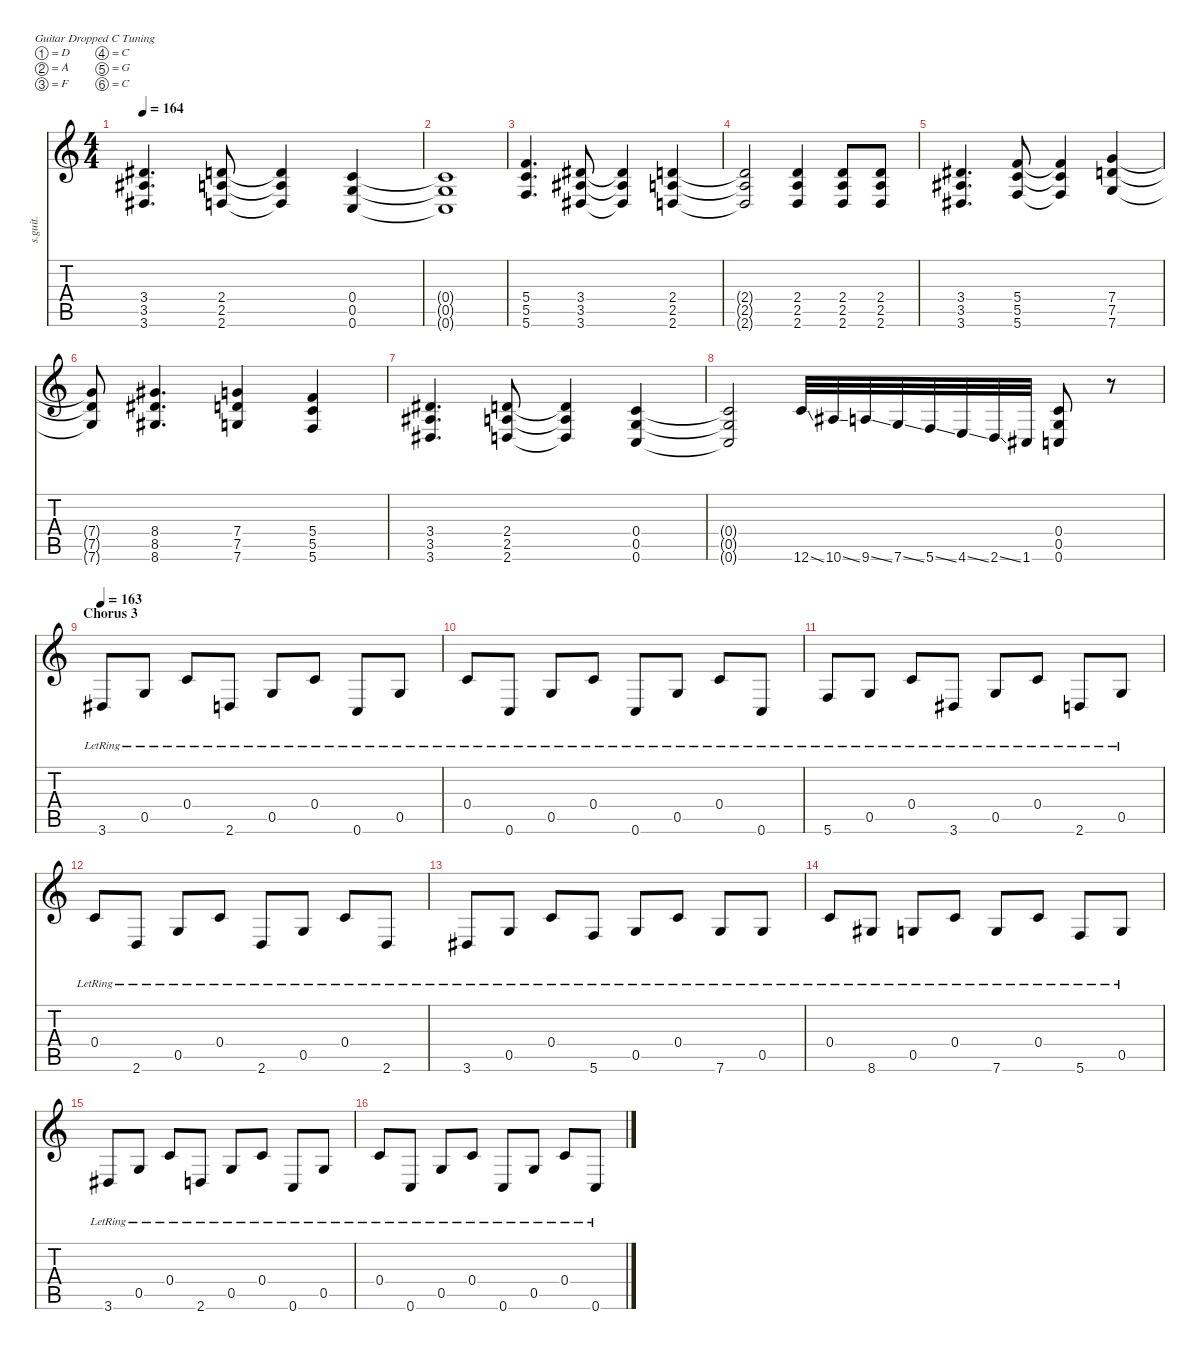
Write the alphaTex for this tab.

\defaultSystemsLayout 4
\hideDynamics
\bracketExtendMode nobrackets
\track ("Daron Malakian | Main" "s.guit.") {instrument electricguitarclean}
\staff {score tabs}
\tuning (D4 A3 F3 C3 G2 C2)
\ts (4 4)
\tempo 164
\clef g2
\ks c
(3.4{acc #} 3.5{acc #} 3.6{acc #}).4{d lyrics (0 "") lyrics (1 "") lyrics (2 "") lyrics (3 "") lyrics (4 "") dy ppp} (2.4 2.5 2.6).8{lyrics (0 "") lyrics (1 "") lyrics (2 "") lyrics (3 "") lyrics (4 "")} (2.4{t} 2.5{t} 2.6{t}).4{lyrics (0 "") lyrics (1 "") lyrics (2 "") lyrics (3 "") lyrics (4 "")} (0.4 0.5 0.6).4{lyrics (0 "") lyrics (1 "") lyrics (2 "") lyrics (3 "") lyrics (4 "")} |
(0.4{t} 0.5{t} 0.6{t}).1{lyrics (0 "") lyrics (1 "") lyrics (2 "") lyrics (3 "") lyrics (4 "")} |
(5.4 5.5 5.6).4{d lyrics (0 "") lyrics (1 "") lyrics (2 "") lyrics (3 "") lyrics (4 "")} (3.4{acc #} 3.5{acc #} 3.6{acc #}).8{lyrics (0 "") lyrics (1 "") lyrics (2 "") lyrics (3 "") lyrics (4 "")} (3.4{t acc #} 3.5{t acc #} 3.6{t acc #}).4{lyrics (0 "") lyrics (1 "") lyrics (2 "") lyrics (3 "") lyrics (4 "")} (2.4 2.5 2.6).4{lyrics (0 "") lyrics (1 "") lyrics (2 "") lyrics (3 "") lyrics (4 "")} |
(2.4{t} 2.5{t} 2.6{t}).2{lyrics (0 "") lyrics (1 "") lyrics (2 "") lyrics (3 "") lyrics (4 "")} (2.4 2.5 2.6).4{lyrics (0 "") lyrics (1 "") lyrics (2 "") lyrics (3 "") lyrics (4 "")} (2.4 2.5 2.6).8{lyrics (0 "") lyrics (1 "") lyrics (2 "") lyrics (3 "") lyrics (4 "")} (2.4 2.5 2.6).8{lyrics (0 "") lyrics (1 "") lyrics (2 "") lyrics (3 "") lyrics (4 "")} |
(3.4{acc #} 3.5{acc #} 3.6{acc #}).4{d lyrics (0 "") lyrics (1 "") lyrics (2 "") lyrics (3 "") lyrics (4 "")} (5.4 5.5 5.6).8{lyrics (0 "") lyrics (1 "") lyrics (2 "") lyrics (3 "") lyrics (4 "")} (5.4{t} 5.5{t} 5.6{t}).4{lyrics (0 "") lyrics (1 "") lyrics (2 "") lyrics (3 "") lyrics (4 "")} (7.4 7.5 7.6).4{lyrics (0 "") lyrics (1 "") lyrics (2 "") lyrics (3 "") lyrics (4 "")} |
(7.4{t} 7.5{t} 7.6{t}).8{lyrics (0 "") lyrics (1 "") lyrics (2 "") lyrics (3 "") lyrics (4 "")} (8.4{acc #} 8.5{acc #} 8.6{acc #}).4{d lyrics (0 "") lyrics (1 "") lyrics (2 "") lyrics (3 "") lyrics (4 "")} (7.4 7.5 7.6).4{lyrics (0 "") lyrics (1 "") lyrics (2 "") lyrics (3 "") lyrics (4 "")} (5.4 5.5 5.6).4{lyrics (0 "") lyrics (1 "") lyrics (2 "") lyrics (3 "") lyrics (4 "")} |
(3.4{acc #} 3.5{acc #} 3.6{acc #}).4{d lyrics (0 "") lyrics (1 "") lyrics (2 "") lyrics (3 "") lyrics (4 "")} (2.4 2.5 2.6).8{lyrics (0 "") lyrics (1 "") lyrics (2 "") lyrics (3 "") lyrics (4 "")} (2.4{t} 2.5{t} 2.6{t}).4{lyrics (0 "") lyrics (1 "") lyrics (2 "") lyrics (3 "") lyrics (4 "")} (0.4 0.5 0.6).4{lyrics (0 "") lyrics (1 "") lyrics (2 "") lyrics (3 "") lyrics (4 "")} |
(0.4{t} 0.5{t} 0.6{t}).2{lyrics (0 "") lyrics (1 "") lyrics (2 "") lyrics (3 "") lyrics (4 "")} 12.6{ss}.32{lyrics (0 "") lyrics (1 "") lyrics (2 "") lyrics (3 "") lyrics (4 "")} 10.6{ss acc #}.32{lyrics (0 "") lyrics (1 "") lyrics (2 "") lyrics (3 "") lyrics (4 "")} 9.6{ss}.32{lyrics (0 "") lyrics (1 "") lyrics (2 "") lyrics (3 "") lyrics (4 "")} 7.6{ss}.32{lyrics (0 "") lyrics (1 "") lyrics (2 "") lyrics (3 "") lyrics (4 "")} 5.6{ss}.32{lyrics (0 "") lyrics (1 "") lyrics (2 "") lyrics (3 "") lyrics (4 "")} 4.6{ss}.32{lyrics (0 "") lyrics (1 "") lyrics (2 "") lyrics (3 "") lyrics (4 "")} 2.6{ss}.32{lyrics (0 "") lyrics (1 "") lyrics (2 "") lyrics (3 "") lyrics (4 "")} 1.6{acc #}.32{lyrics (0 "") lyrics (1 "") lyrics (2 "") lyrics (3 "") lyrics (4 "")} (0.4 0.5 0.6).8{lyrics (0 "") lyrics (1 "") lyrics (2 "") lyrics (3 "") lyrics (4 "")} r.8 |
\section ("" "Chorus 3")
\tempo 163
3.6{lr acc #}.8{lyrics (0 "") lyrics (1 "") lyrics (2 "") lyrics (3 "") lyrics (4 "") dy f} 0.5{lr}.8{lyrics (0 "") lyrics (1 "") lyrics (2 "") lyrics (3 "") lyrics (4 "")} 0.4{lr}.8{lyrics (0 "") lyrics (1 "") lyrics (2 "") lyrics (3 "") lyrics (4 "")} 2.6{lr}.8{lyrics (0 "") lyrics (1 "") lyrics (2 "") lyrics (3 "") lyrics (4 "")} 0.5{lr}.8{lyrics (0 "") lyrics (1 "") lyrics (2 "") lyrics (3 "") lyrics (4 "")} 0.4{lr}.8{lyrics (0 "") lyrics (1 "") lyrics (2 "") lyrics (3 "") lyrics (4 "")} 0.6{lr}.8{lyrics (0 "") lyrics (1 "") lyrics (2 "") lyrics (3 "") lyrics (4 "")} 0.5{lr}.8{lyrics (0 "") lyrics (1 "") lyrics (2 "") lyrics (3 "") lyrics (4 "")} |
0.4{lr}.8{lyrics (0 "") lyrics (1 "") lyrics (2 "") lyrics (3 "") lyrics (4 "")} 0.6{lr}.8{lyrics (0 "") lyrics (1 "") lyrics (2 "") lyrics (3 "") lyrics (4 "")} 0.5{lr}.8{lyrics (0 "") lyrics (1 "") lyrics (2 "") lyrics (3 "") lyrics (4 "")} 0.4{lr}.8{lyrics (0 "") lyrics (1 "") lyrics (2 "") lyrics (3 "") lyrics (4 "")} 0.6{lr}.8{lyrics (0 "") lyrics (1 "") lyrics (2 "") lyrics (3 "") lyrics (4 "")} 0.5{lr}.8{lyrics (0 "") lyrics (1 "") lyrics (2 "") lyrics (3 "") lyrics (4 "")} 0.4{lr}.8{lyrics (0 "") lyrics (1 "") lyrics (2 "") lyrics (3 "") lyrics (4 "")} 0.6{lr}.8{lyrics (0 "") lyrics (1 "") lyrics (2 "") lyrics (3 "") lyrics (4 "")} |
5.6{lr}.8{lyrics (0 "") lyrics (1 "") lyrics (2 "") lyrics (3 "") lyrics (4 "")} 0.5{lr}.8{lyrics (0 "") lyrics (1 "") lyrics (2 "") lyrics (3 "") lyrics (4 "")} 0.4{lr}.8{lyrics (0 "") lyrics (1 "") lyrics (2 "") lyrics (3 "") lyrics (4 "")} 3.6{lr acc #}.8{lyrics (0 "") lyrics (1 "") lyrics (2 "") lyrics (3 "") lyrics (4 "")} 0.5{lr}.8{lyrics (0 "") lyrics (1 "") lyrics (2 "") lyrics (3 "") lyrics (4 "")} 0.4{lr}.8{lyrics (0 "") lyrics (1 "") lyrics (2 "") lyrics (3 "") lyrics (4 "")} 2.6{lr}.8{lyrics (0 "") lyrics (1 "") lyrics (2 "") lyrics (3 "") lyrics (4 "")} 0.5{lr}.8{lyrics (0 "") lyrics (1 "") lyrics (2 "") lyrics (3 "") lyrics (4 "")} |
0.4{lr}.8{lyrics (0 "") lyrics (1 "") lyrics (2 "") lyrics (3 "") lyrics (4 "")} 2.6{lr}.8{lyrics (0 "") lyrics (1 "") lyrics (2 "") lyrics (3 "") lyrics (4 "")} 0.5{lr}.8{lyrics (0 "") lyrics (1 "") lyrics (2 "") lyrics (3 "") lyrics (4 "")} 0.4{lr}.8{lyrics (0 "") lyrics (1 "") lyrics (2 "") lyrics (3 "") lyrics (4 "")} 2.6{lr}.8{lyrics (0 "") lyrics (1 "") lyrics (2 "") lyrics (3 "") lyrics (4 "")} 0.5{lr}.8{lyrics (0 "") lyrics (1 "") lyrics (2 "") lyrics (3 "") lyrics (4 "")} 0.4{lr}.8{lyrics (0 "") lyrics (1 "") lyrics (2 "") lyrics (3 "") lyrics (4 "")} 2.6{lr}.8{lyrics (0 "") lyrics (1 "") lyrics (2 "") lyrics (3 "") lyrics (4 "")} |
3.6{lr acc #}.8{lyrics (0 "") lyrics (1 "") lyrics (2 "") lyrics (3 "") lyrics (4 "")} 0.5{lr}.8{lyrics (0 "") lyrics (1 "") lyrics (2 "") lyrics (3 "") lyrics (4 "")} 0.4{lr}.8{lyrics (0 "") lyrics (1 "") lyrics (2 "") lyrics (3 "") lyrics (4 "")} 5.6{lr}.8{lyrics (0 "") lyrics (1 "") lyrics (2 "") lyrics (3 "") lyrics (4 "")} 0.5{lr}.8{lyrics (0 "") lyrics (1 "") lyrics (2 "") lyrics (3 "") lyrics (4 "")} 0.4{lr}.8{lyrics (0 "") lyrics (1 "") lyrics (2 "") lyrics (3 "") lyrics (4 "")} 7.6{lr}.8{lyrics (0 "") lyrics (1 "") lyrics (2 "") lyrics (3 "") lyrics (4 "")} 0.5{lr}.8{lyrics (0 "") lyrics (1 "") lyrics (2 "") lyrics (3 "") lyrics (4 "")} |
0.4{lr}.8{lyrics (0 "") lyrics (1 "") lyrics (2 "") lyrics (3 "") lyrics (4 "")} 8.6{lr acc #}.8{lyrics (0 "") lyrics (1 "") lyrics (2 "") lyrics (3 "") lyrics (4 "")} 0.5{lr}.8{lyrics (0 "") lyrics (1 "") lyrics (2 "") lyrics (3 "") lyrics (4 "")} 0.4{lr}.8{lyrics (0 "") lyrics (1 "") lyrics (2 "") lyrics (3 "") lyrics (4 "")} 7.6{lr}.8{lyrics (0 "") lyrics (1 "") lyrics (2 "") lyrics (3 "") lyrics (4 "")} 0.4{lr}.8{lyrics (0 "") lyrics (1 "") lyrics (2 "") lyrics (3 "") lyrics (4 "")} 5.6{lr}.8{lyrics (0 "") lyrics (1 "") lyrics (2 "") lyrics (3 "") lyrics (4 "")} 0.5{lr}.8{lyrics (0 "") lyrics (1 "") lyrics (2 "") lyrics (3 "") lyrics (4 "")} |
3.6{lr acc #}.8{lyrics (0 "") lyrics (1 "") lyrics (2 "") lyrics (3 "") lyrics (4 "")} 0.5{lr}.8{lyrics (0 "") lyrics (1 "") lyrics (2 "") lyrics (3 "") lyrics (4 "")} 0.4{lr}.8{lyrics (0 "") lyrics (1 "") lyrics (2 "") lyrics (3 "") lyrics (4 "")} 2.6{lr}.8{lyrics (0 "") lyrics (1 "") lyrics (2 "") lyrics (3 "") lyrics (4 "")} 0.5{lr}.8{lyrics (0 "") lyrics (1 "") lyrics (2 "") lyrics (3 "") lyrics (4 "")} 0.4{lr}.8{lyrics (0 "") lyrics (1 "") lyrics (2 "") lyrics (3 "") lyrics (4 "")} 0.6{lr}.8{lyrics (0 "") lyrics (1 "") lyrics (2 "") lyrics (3 "") lyrics (4 "")} 0.5{lr}.8{lyrics (0 "") lyrics (1 "") lyrics (2 "") lyrics (3 "") lyrics (4 "")} |
0.4{lr}.8{lyrics (0 "") lyrics (1 "") lyrics (2 "") lyrics (3 "") lyrics (4 "")} 0.6{lr}.8{lyrics (0 "") lyrics (1 "") lyrics (2 "") lyrics (3 "") lyrics (4 "")} 0.5{lr}.8{lyrics (0 "") lyrics (1 "") lyrics (2 "") lyrics (3 "") lyrics (4 "")} 0.4{lr}.8{lyrics (0 "") lyrics (1 "") lyrics (2 "") lyrics (3 "") lyrics (4 "")} 0.6{lr}.8{lyrics (0 "") lyrics (1 "") lyrics (2 "") lyrics (3 "") lyrics (4 "")} 0.5{lr}.8{lyrics (0 "") lyrics (1 "") lyrics (2 "") lyrics (3 "") lyrics (4 "")} 0.4{lr}.8{lyrics (0 "") lyrics (1 "") lyrics (2 "") lyrics (3 "") lyrics (4 "")} 0.6{lr}.8{lyrics (0 "") lyrics (1 "") lyrics (2 "") lyrics (3 "") lyrics (4 "")}
